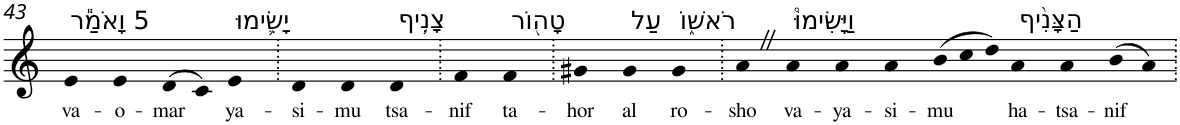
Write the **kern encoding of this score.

**kern	**text
*part1	*part1
*staff1	*staff1
*I"Piano	*
*I'Pno	*
!!LO:PB:g=z
*clefG2	*
*k[]	*
=43	=43
!LO:TX:a:t=5 וָאֹמַ֕ר	!
!	!LO:LY:b
4e	va-
!	!LO:LY:b
4e	-o-
!	!LO:LY:b
(>8d	-mar
8c)	.
!LO:TX:a:t=יָשִׂ֛ימוּ	!
!	!LO:LY:b
4e	ya-
=44.	=44.
!	!LO:LY:b
4d	-si-
!	!LO:LY:b
4d	-mu
!LO:TX:a:t=צָנִ֥יף	!
!	!LO:LY:b
4d	tsa-
=45.	=45.
!	!LO:LY:b
4f	-nif
!LO:TX:a:t=טָה֖וֹר	!
!	!LO:LY:b
4f	ta-
=46.	=46.
!	!LO:LY:b
4g#X	-hor
!LO:TX:a:t=עַל	!
!	!LO:LY:b
4g#	al
!LO:TX:a:t=רֹאשׁ֑וֹ	!
!	!LO:LY:b
4g#	ro-
=47.	=47.
!	!LO:LY:b
4aZ	-sho
!LO:TX:a:t=וַיָּשִׂימוּ֩	!
!	!LO:LY:b
4a	va-
!	!LO:LY:b
4a	-ya-
!	!LO:LY:b
4a	-si-
!	!LO:LY:b
(>12b	-mu
12cc	.
12dd)	.
!LO:TX:a:t=הַצָּנִ֨יף	!
!	!LO:LY:b
4a	ha-
!	!LO:LY:b
4a	-tsa-
!	!LO:LY:b
(>8b	-nif
8a)	.
=.	=.
*-	*-
